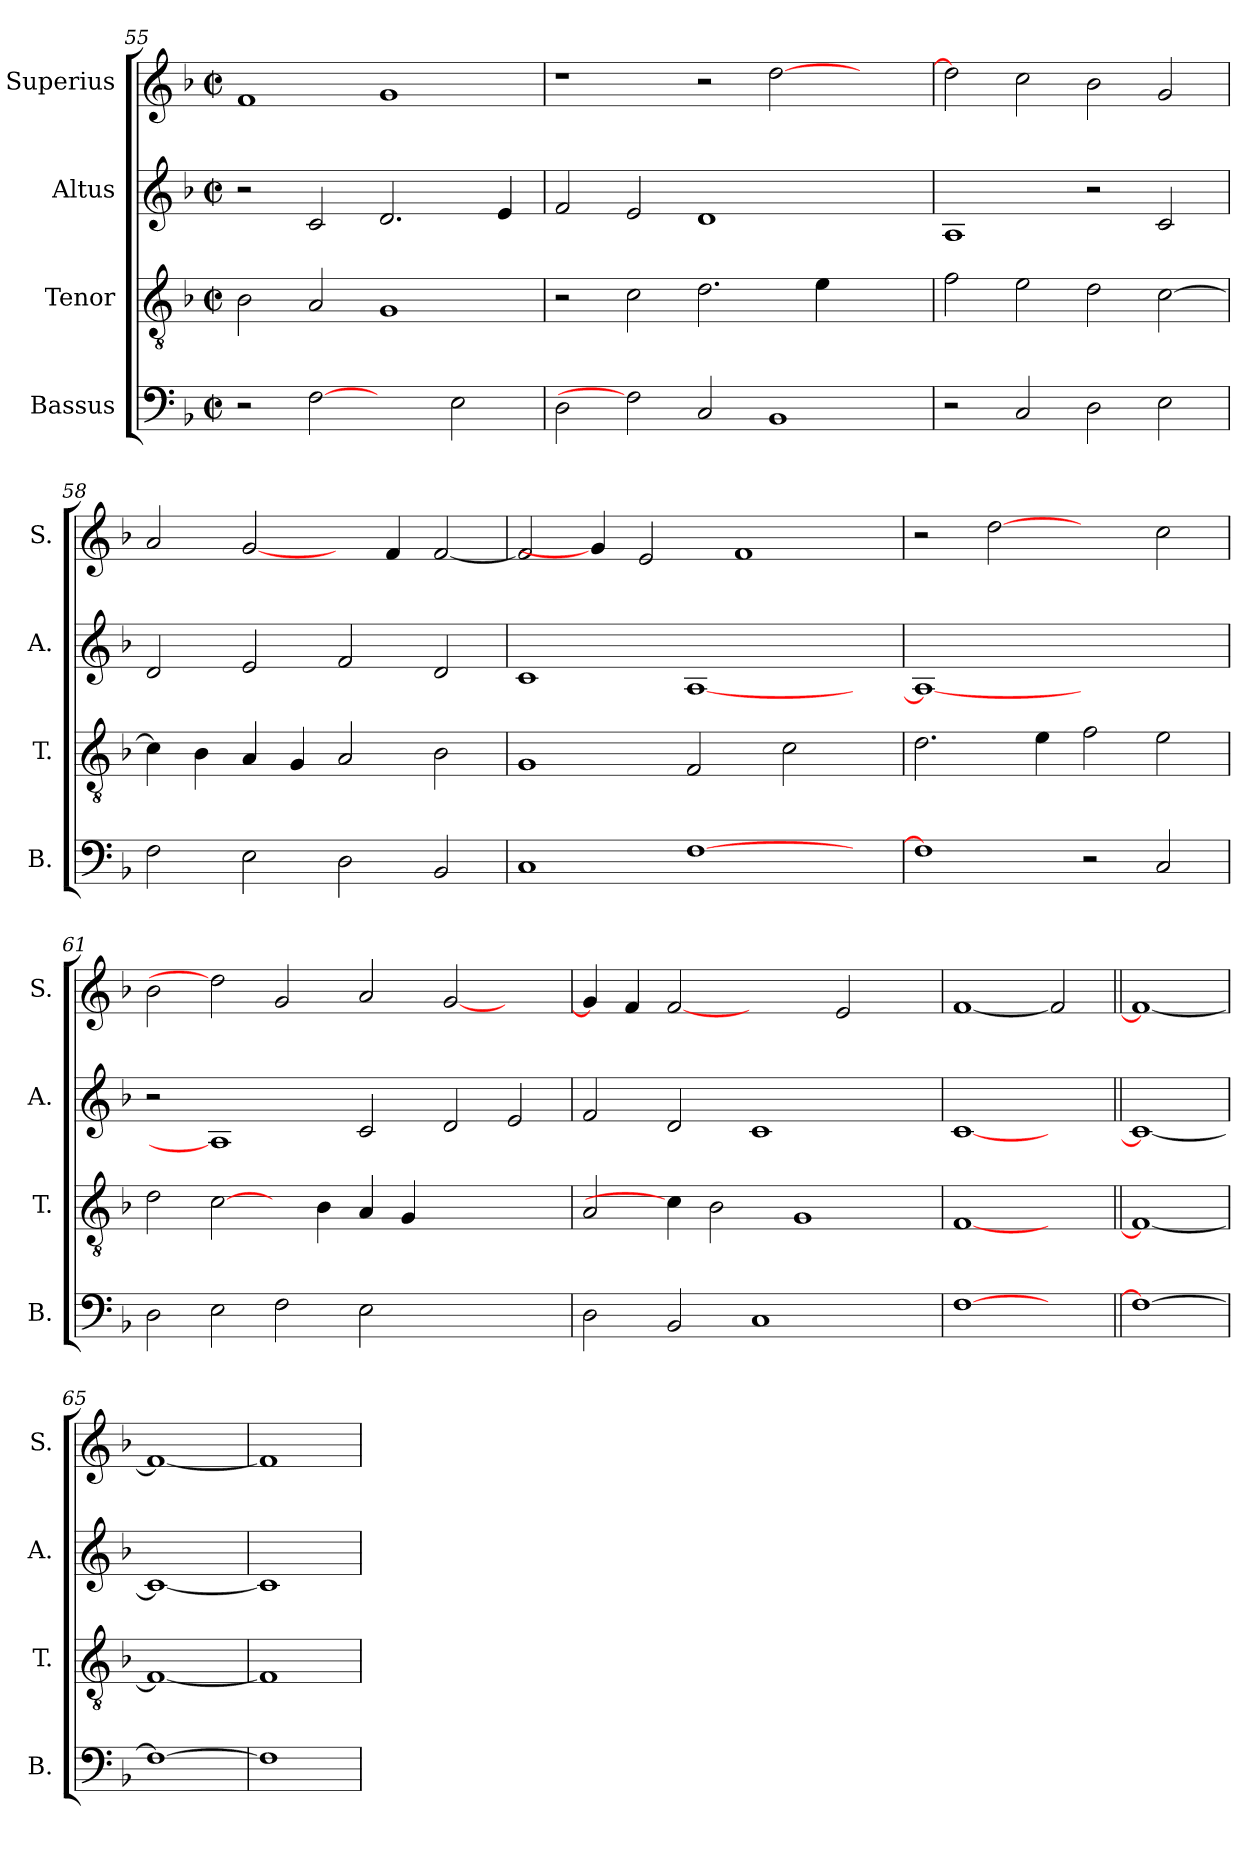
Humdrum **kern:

**kern	**kern	**kern	**kern
*part4	*part3	*part2	*part1
*staff4	*staff3	*staff2	*staff1
*I"Bassus	*I"Tenor	*I"Altus	*I"Superius
*I'B.	*I'T.	*I'A.	*I'S.
*clefF4	*clefGv2	*clefG2	*clefG2
*	*ITrd7c12	*	*
*k[b-]	*k[b-]	*k[b-]	*k[b-]
*d:	*d:	*d:	*d:
*M2/2	*M2/2	*M2/2	*M2/2
*met(c|)	*met(c|)	*met(c|)	*met(c|)
=55	=55	=55	=55
2r	2BB-i\	2r	1fi
[2Fi	2AAi/	2ci/	.
2ryy	1GGi	2.di/	1gi
2Ei\	.	.	.
.	.	4ei/	.
=56	=56	=56	=56
2Di\	2r	2fi/	1r
2Fi]	2Ci\	2ei/	.
2Ci/	2.Di\	1di	2r
1BB-i	.	.	[>2ddi\
.	4Ei\	.	.
.	2ryy	2ryy	2ryy
=57	=57	=57	=57
2r	2Fi\	1Ai	2ddi\]
2Ci/	2Ei\	.	2cci\
2Di\	2Di\	2r	2b-i\
2Ei\	[>2Ci\	2ci/	2gi/
=58	=58	=58	=58
2Fi\	4Ci\]	2di/	2ai/
.	4BB-i\	.	.
2Ei\	4AAi/	2ei/	[2gi/
.	4GGi/	.	.
2Di\	2AAi/	2fi/	4ryy
.	.	.	4fi/
2BB-i/	2BB-i\	2di/	[<2fi/
!!LO:PB:g=z
=59	=59	=59	=59
1Ci	1GGi	1ci	2fi/]
.	.	.	4gi/]
.	.	.	2ei/
[>1Fi	2FFi/	[<1Ai	.
.	.	.	1fi
.	2Ci\	.	.
4ryy	4ryy	4ryy	.
=60	=60	=60	=60
1Fi]	2.Di\	1Ai_<	2r
.	.	.	[2ddi
.	4Ei\	.	.
2r	2Fi\	1ryy	2ryy
2Ci/	2Ei\	.	2cci\
=61	=61	=61	=61
2Di\	2Di\	2r	2b-i\
2Ei\	[2Ci\	1Ai]	2ddi]
2Fi\	4ryy	.	2gi/
.	4BB-i\	.	.
2Ei\	4AAi/	2ci/	2ai/
.	4GGi/	.	.
1ryy	1ryy	2di/	[<2gi/
.	.	2ei/	2ryy
=62	=62	=62	=62
2Di\	2AAi/	2fi/	4gi/]
.	.	.	4fi/
2BB-i/	4Ci\]	2di/	[2fi
.	2BB-i\	.	.
1Ci	.	1ci	2ryy
.	1GGi	.	.
.	.	.	2ei/
4ryy	.	4ryy	4ryy
=63	=63	=63	=63
[1Fi	[1FFi	[1ci	[1fi
2ryy	2ryy	2ryy	2fi]
=64||	=64||	=64||	=64||
1Fi_	1FFi_	1ci_	1fi_
=65	=65	=65	=65
1Fi_	1FFi_	1ci_	1fi_
=66	=66	=66	=66
1Fi]	1FFi]	1ci]	1fi]
=	=	=	=
*-	*-	*-	*-
